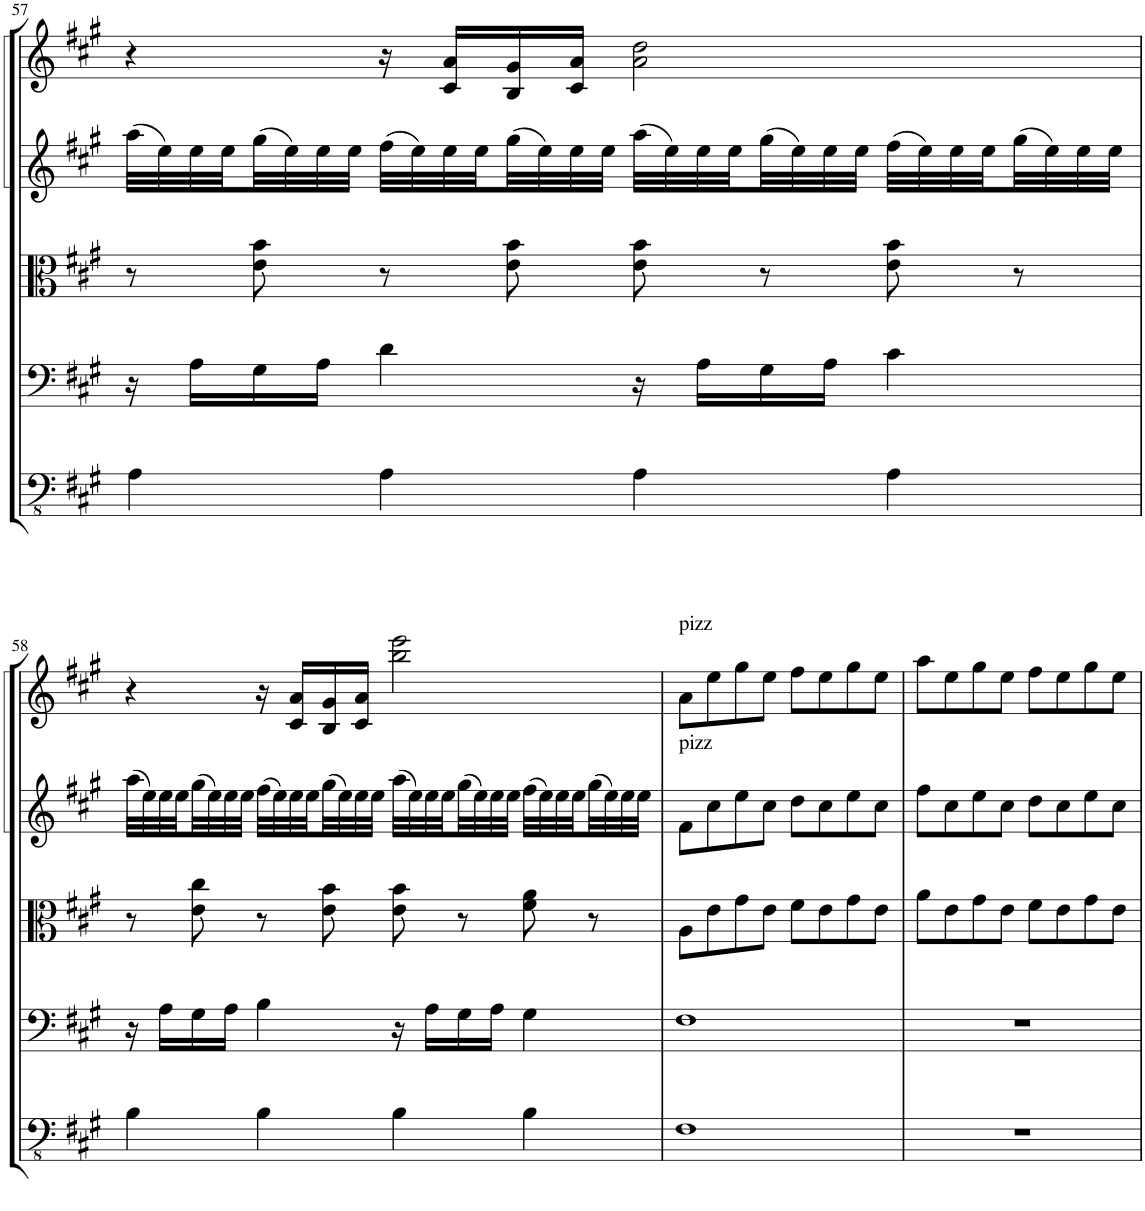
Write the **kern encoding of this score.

**kern	**kern	**kern	**kern	**kern
*part5	*part4	*part3	*part2	*part1
*staff5	*staff4	*staff3	*staff2	*staff1
*I"Contrabass	*I"Violoncello	*I"Viola	*I"Violin II	*I"Violin I
*I'Cb	*I'Vc	*I'Vla	*I'Vln	*I'Vln
!!LO:PB:g=z
*clefFv4	*clefF4	*clefC3	*clefG2	*clefG2
*ITrd7c12	*	*	*	*
*k[f#c#g#]	*k[f#c#g#]	*k[f#c#g#]	*k[f#c#g#]	*k[f#c#g#]
*M4/4	*M4/4	*M4/4	*M4/4	*M4/4
=57	=57	=57	=57	=57
4AA\	16r	8r	(32aa\LLL	4r
.	.	.	32ee\)	.
.	16A\LL	.	32ee\	.
.	.	.	32ee\	.
.	16G#\	8e\ 8b\	(32gg#\	.
.	.	.	32ee\)	.
.	16A\JJ	.	32ee\	.
.	.	.	32ee\JJJ	.
4AA\	4d\	8r	(32ff#\LLL	16r
.	.	.	32ee\)	.
.	.	.	32ee\	16c#/ 16a/LL
.	.	.	32ee\	.
.	.	8e\ 8b\	(32gg#\	16B/ 16g#/
.	.	.	32ee\)	.
.	.	.	32ee\	16c#/ 16a/JJ
.	.	.	32ee\JJJ	.
4AA\	16r	8e\ 8b\	(32aa\LLL	2a\ 2dd\
.	.	.	32ee\)	.
.	16A\LL	.	32ee\	.
.	.	.	32ee\	.
.	16G#\	8r	(32gg#\	.
.	.	.	32ee\)	.
.	16A\JJ	.	32ee\	.
.	.	.	32ee\JJJ	.
4AA\	4c#\	8e\ 8b\	(32ff#\LLL	.
.	.	.	32ee\)	.
.	.	.	32ee\	.
.	.	.	32ee\	.
.	.	8r	(32gg#\	.
.	.	.	32ee\)	.
.	.	.	32ee\	.
.	.	.	32ee\JJJ	.
!!LO:LB:g=z
=58	=58	=58	=58	=58
4BB\	16r	8r	(32aa\LLL	4r
.	.	.	32ee\)	.
.	16A\LL	.	32ee\	.
.	.	.	32ee\	.
.	16G#\	8e\ 8cc#\	(32gg#\	.
.	.	.	32ee\)	.
.	16A\JJ	.	32ee\	.
.	.	.	32ee\JJJ	.
4BB\	4B\	8r	(32ff#\LLL	16r
.	.	.	32ee\)	.
.	.	.	32ee\	16c#/ 16a/LL
.	.	.	32ee\	.
.	.	8e\ 8b\	(32gg#\	16B/ 16g#/
.	.	.	32ee\)	.
.	.	.	32ee\	16c#/ 16a/JJ
.	.	.	32ee\JJJ	.
4BB\	16r	8e\ 8b\	(32aa\LLL	2bb\ 2eee\
.	.	.	32ee\)	.
.	16A\LL	.	32ee\	.
.	.	.	32ee\	.
.	16G#\	8r	(32gg#\	.
.	.	.	32ee\)	.
.	16A\JJ	.	32ee\	.
.	.	.	32ee\JJJ	.
4BB\	4G#\	8f#\ 8a\	(32ff#\LLL	.
.	.	.	32ee\)	.
.	.	.	32ee\	.
.	.	.	32ee\	.
.	.	8r	(32gg#\	.
.	.	.	32ee\)	.
.	.	.	32ee\	.
.	.	.	32ee\JJJ	.
=59	=59	=59	=59	=59
!	!	!	!	!LO:TX:a:t=pizz
!	!	!	!LO:TX:a:t=pizz	!
1FF#	1F#	8A\L	8f#\L	8a\L
.	.	8e\	8cc#\	8ee\
.	.	8g#\	8ee\	8gg#\
.	.	8e\J	8cc#\J	8ee\J
.	.	8f#\L	8dd\L	8ff#\L
.	.	8e\	8cc#\	8ee\
.	.	8g#\	8ee\	8gg#\
.	.	8e\J	8cc#\J	8ee\J
=60	=60	=60	=60	=60
1r	1r	8a\L	8ff#\L	8aa\L
.	.	8e\	8cc#\	8ee\
.	.	8g#\	8ee\	8gg#\
.	.	8e\J	8cc#\J	8ee\J
.	.	8f#\L	8dd\L	8ff#\L
.	.	8e\	8cc#\	8ee\
.	.	8g#\	8ee\	8gg#\
.	.	8e\J	8cc#\J	8ee\J
=	=	=	=	=
*-	*-	*-	*-	*-
